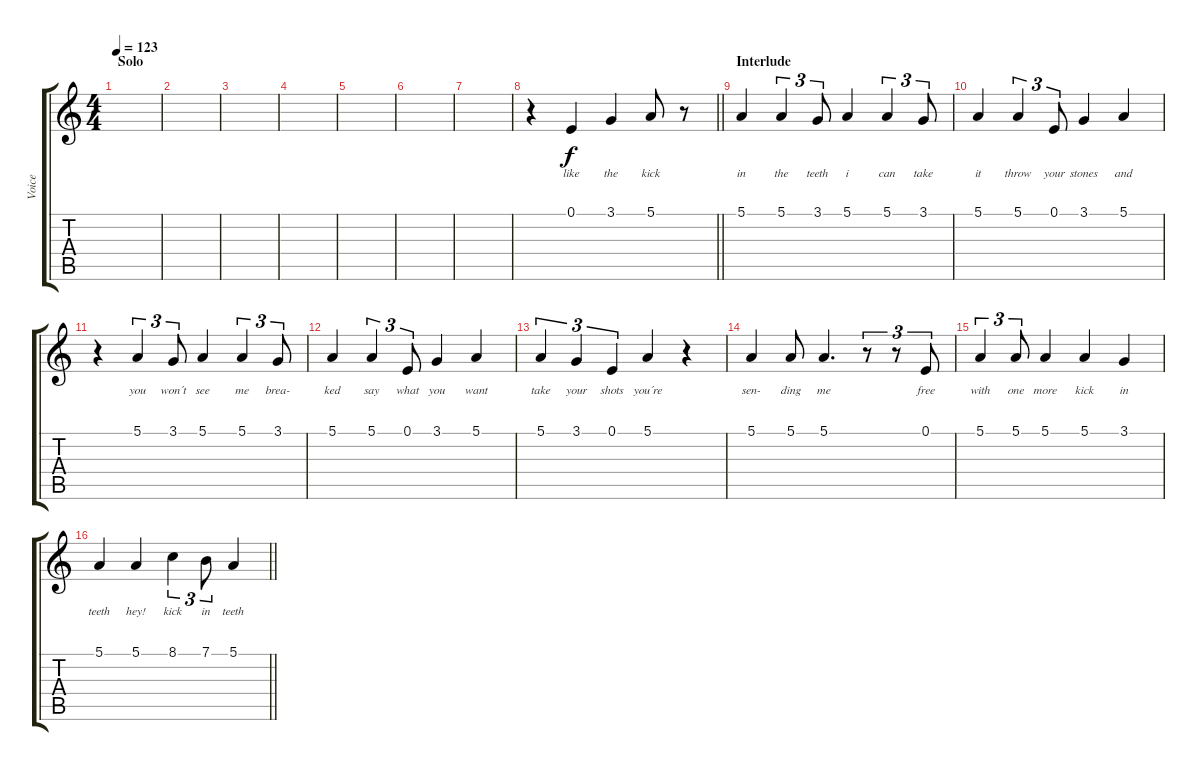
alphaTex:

\track ("Voice" "Voice") {instrument lead6voice}
\staff {score tabs}
\tuning (E4 B3 G3 D3 A2 E2) {hide}
\ts (4 4)
\section ("" "Solo")
\tempo 123
\clef g2
\ks c
|
|
|
|
|
|
|
\barLineRight lightlight
r.4 0.1.4{lyrics (0 "like") lyrics (1 "") lyrics (2 "") lyrics (3 "") lyrics (4 "")} 3.1.4{lyrics (0 "the") lyrics (1 "") lyrics (2 "") lyrics (3 "") lyrics (4 "")} 5.1.8{lyrics (0 "kick") lyrics (1 "") lyrics (2 "") lyrics (3 "") lyrics (4 "")} r.8 |
\section ("" "Interlude")
5.1.4{lyrics (0 "in") lyrics (1 "") lyrics (2 "") lyrics (3 "") lyrics (4 "")} 5.1.4{tu (3 2) lyrics (0 "the") lyrics (1 "") lyrics (2 "") lyrics (3 "") lyrics (4 "")} 3.1.8{tu (3 2) lyrics (0 "teeth") lyrics (1 "") lyrics (2 "") lyrics (3 "") lyrics (4 "")} 5.1.4{lyrics (0 "i") lyrics (1 "") lyrics (2 "") lyrics (3 "") lyrics (4 "")} 5.1.4{tu (3 2) lyrics (0 "can") lyrics (1 "") lyrics (2 "") lyrics (3 "") lyrics (4 "")} 3.1.8{tu (3 2) lyrics (0 "take") lyrics (1 "") lyrics (2 "") lyrics (3 "") lyrics (4 "")} |
5.1.4{lyrics (0 "it") lyrics (1 "") lyrics (2 "") lyrics (3 "") lyrics (4 "")} 5.1.4{tu (3 2) lyrics (0 "throw") lyrics (1 "") lyrics (2 "") lyrics (3 "") lyrics (4 "")} 0.1.8{tu (3 2) lyrics (0 "your") lyrics (1 "") lyrics (2 "") lyrics (3 "") lyrics (4 "")} 3.1.4{lyrics (0 "stones") lyrics (1 "") lyrics (2 "") lyrics (3 "") lyrics (4 "")} 5.1.4{lyrics (0 "and") lyrics (1 "") lyrics (2 "") lyrics (3 "") lyrics (4 "")} |
r.4 5.1.4{tu (3 2) lyrics (0 "you") lyrics (1 "") lyrics (2 "") lyrics (3 "") lyrics (4 "")} 3.1.8{tu (3 2) lyrics (0 "won´t") lyrics (1 "") lyrics (2 "") lyrics (3 "") lyrics (4 "")} 5.1.4{lyrics (0 "see") lyrics (1 "") lyrics (2 "") lyrics (3 "") lyrics (4 "")} 5.1.4{tu (3 2) lyrics (0 "me") lyrics (1 "") lyrics (2 "") lyrics (3 "") lyrics (4 "")} 3.1.8{tu (3 2) lyrics (0 "brea-") lyrics (1 "") lyrics (2 "") lyrics (3 "") lyrics (4 "")} |
5.1.4{lyrics (0 "ked") lyrics (1 "") lyrics (2 "") lyrics (3 "") lyrics (4 "")} 5.1.4{tu (3 2) lyrics (0 "say") lyrics (1 "") lyrics (2 "") lyrics (3 "") lyrics (4 "")} 0.1.8{tu (3 2) lyrics (0 "what") lyrics (1 "") lyrics (2 "") lyrics (3 "") lyrics (4 "")} 3.1.4{lyrics (0 "you") lyrics (1 "") lyrics (2 "") lyrics (3 "") lyrics (4 "")} 5.1.4{lyrics (0 "want") lyrics (1 "") lyrics (2 "") lyrics (3 "") lyrics (4 "")} |
5.1.4{tu (3 2) lyrics (0 "take") lyrics (1 "") lyrics (2 "") lyrics (3 "") lyrics (4 "")} 3.1.4{tu (3 2) lyrics (0 "your") lyrics (1 "") lyrics (2 "") lyrics (3 "") lyrics (4 "")} 0.1.4{tu (3 2) lyrics (0 "shots") lyrics (1 "") lyrics (2 "") lyrics (3 "") lyrics (4 "")} 5.1.4{lyrics (0 "you´re") lyrics (1 "") lyrics (2 "") lyrics (3 "") lyrics (4 "")} r.4 |
5.1.4{lyrics (0 "sen-") lyrics (1 "") lyrics (2 "") lyrics (3 "") lyrics (4 "")} 5.1.8{lyrics (0 "ding") lyrics (1 "") lyrics (2 "") lyrics (3 "") lyrics (4 "")} 5.1.4{d lyrics (0 "me") lyrics (1 "") lyrics (2 "") lyrics (3 "") lyrics (4 "")} r.8{tu (3 2)} r.8{tu (3 2)} 0.1.8{tu (3 2) lyrics (0 "free") lyrics (1 "") lyrics (2 "") lyrics (3 "") lyrics (4 "")} |
5.1.4{tu (3 2) lyrics (0 "with") lyrics (1 "") lyrics (2 "") lyrics (3 "") lyrics (4 "")} 5.1.8{tu (3 2) lyrics (0 "one") lyrics (1 "") lyrics (2 "") lyrics (3 "") lyrics (4 "")} 5.1.4{lyrics (0 "more") lyrics (1 "") lyrics (2 "") lyrics (3 "") lyrics (4 "")} 5.1.4{lyrics (0 "kick") lyrics (1 "") lyrics (2 "") lyrics (3 "") lyrics (4 "")} 3.1.4{lyrics (0 "in") lyrics (1 "") lyrics (2 "") lyrics (3 "") lyrics (4 "")} |
\barLineRight lightlight
5.1.4{lyrics (0 "teeth") lyrics (1 "") lyrics (2 "") lyrics (3 "") lyrics (4 "")} 5.1.4{lyrics (0 "hey!") lyrics (1 "") lyrics (2 "") lyrics (3 "") lyrics (4 "")} 8.1.4{tu (3 2) lyrics (0 "kick") lyrics (1 "") lyrics (2 "") lyrics (3 "") lyrics (4 "")} 7.1.8{tu (3 2) lyrics (0 "in") lyrics (1 "") lyrics (2 "") lyrics (3 "") lyrics (4 "")} 5.1.4{lyrics (0 "teeth") lyrics (1 "") lyrics (2 "") lyrics (3 "") lyrics (4 "")}
